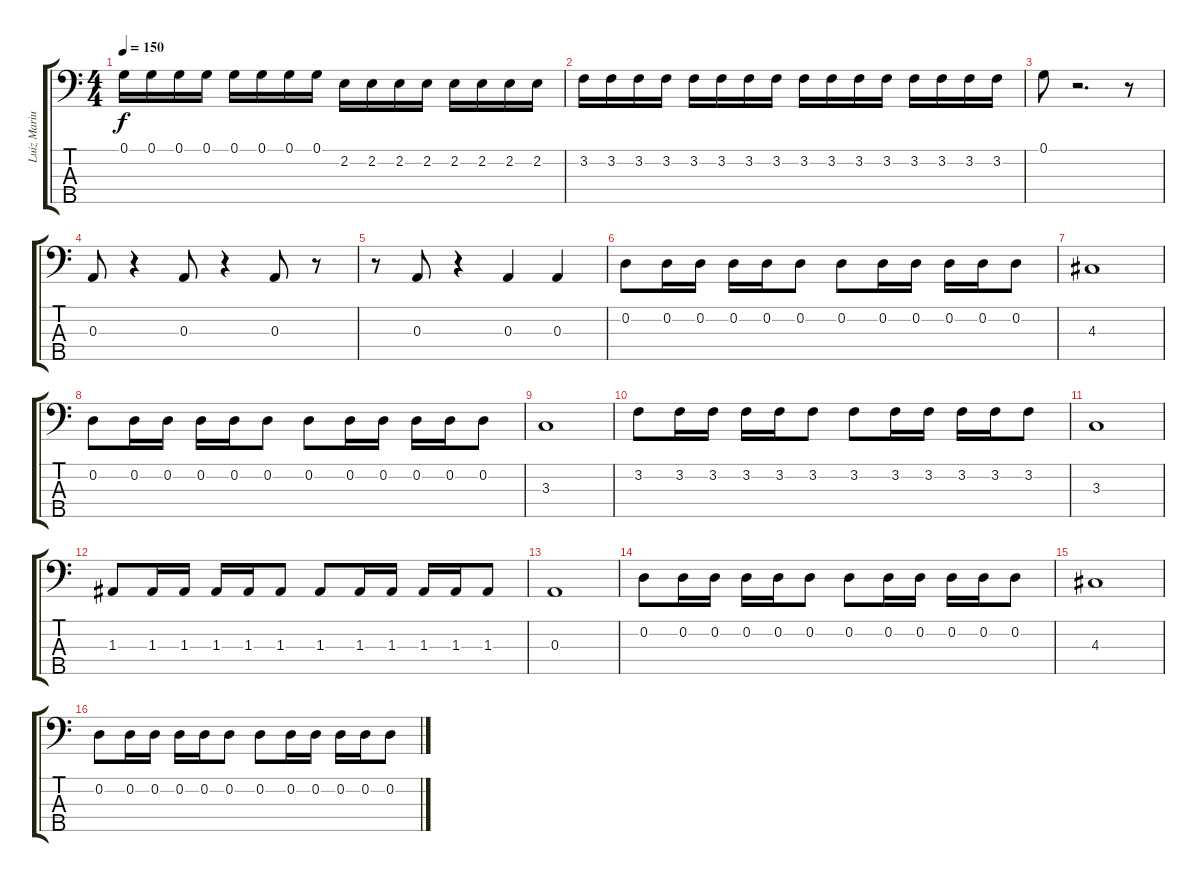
\track ("Luiz Mariuti" "Luiz Mariu") {instrument fretlessbass}
\staff {score tabs}
\tuning (G2 D2 A1 E1 B0) {hide}
\ts (4 4)
\tempo 150
\clef f4
\ks c
0.1.16{dy f} 0.1.16 0.1.16 0.1.16 0.1.16 0.1.16 0.1.16 0.1.16 2.2.16 2.2.16 2.2.16 2.2.16 2.2.16 2.2.16 2.2.16 2.2.16 |
3.2.16 3.2.16 3.2.16 3.2.16 3.2.16 3.2.16 3.2.16 3.2.16 3.2.16 3.2.16 3.2.16 3.2.16 3.2.16 3.2.16 3.2.16 3.2.16 |
0.1.8 r.2{d} r.8 |
0.3.8 r.4 0.3.8 r.4 0.3.8 r.8 |
r.8 0.3.8 r.4 0.3.4 0.3.4 |
0.2.8 0.2.16 0.2.16 0.2.16 0.2.16 0.2.8 0.2.8 0.2.16 0.2.16 0.2.16 0.2.16 0.2.8 |
4.3.1 |
0.2.8 0.2.16 0.2.16 0.2.16 0.2.16 0.2.8 0.2.8 0.2.16 0.2.16 0.2.16 0.2.16 0.2.8 |
3.3.1 |
3.2.8 3.2.16 3.2.16 3.2.16 3.2.16 3.2.8 3.2.8 3.2.16 3.2.16 3.2.16 3.2.16 3.2.8 |
3.3.1 |
1.3.8 1.3.16 1.3.16 1.3.16 1.3.16 1.3.8 1.3.8 1.3.16 1.3.16 1.3.16 1.3.16 1.3.8 |
0.3.1 |
0.2.8 0.2.16 0.2.16 0.2.16 0.2.16 0.2.8 0.2.8 0.2.16 0.2.16 0.2.16 0.2.16 0.2.8 |
4.3.1 |
0.2.8 0.2.16 0.2.16 0.2.16 0.2.16 0.2.8 0.2.8 0.2.16 0.2.16 0.2.16 0.2.16 0.2.8
